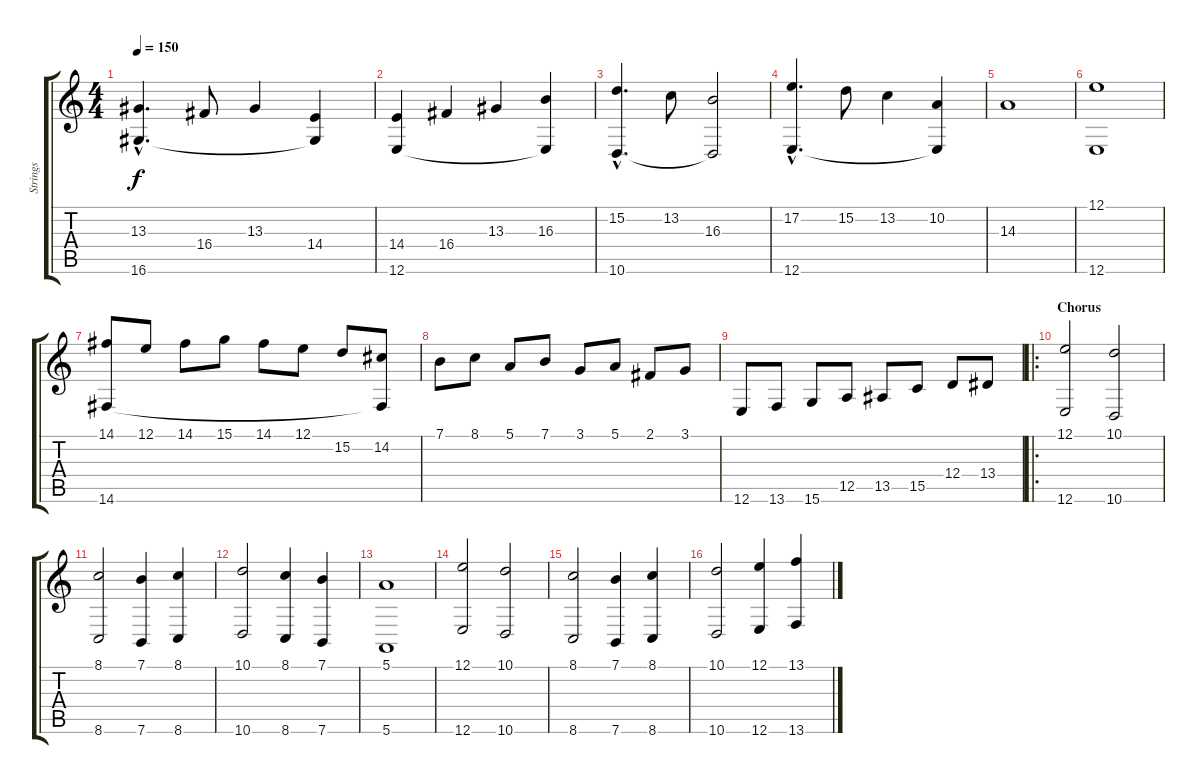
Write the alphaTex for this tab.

\track ("Strings" "Strings") {instrument stringensemble1}
\staff {score tabs}
\tuning (E4 B3 G3 D3 A2 E2) {hide}
\ts (4 4)
\tempo 150
\clef g2
\ks c
(13.3{hac} 16.6{hac}).4{d dy f} 16.4.8 13.3.4 (14.4 16.6{t}).4 |
(14.4 12.6).4 16.4.4 13.3.4 (16.3 12.6{t}).4 |
(15.2{hac} 10.6{hac}).4{d} 13.2.8 (16.3 10.6{t}).2 |
(17.2{hac} 12.6{hac}).4{d} 15.2.8 13.2.4 (10.2 12.6{t}).4 |
14.3.1 |
(12.1 12.6).1 |
(14.1 14.6).8 12.1.8 14.1.8 15.1.8 14.1.8 12.1.8 15.2.8 (14.2 14.6{t}).8 |
7.1.8 8.1.8 5.1.8 7.1.8 3.1.8 5.1.8 2.1.8 3.1.8 |
12.6.8 13.6.8 15.6.8 12.5.8 13.5.8 15.5.8 12.4.8 13.4.8 |
\ro
\section ("" "Chorus")
(12.1 12.6).2 (10.1 10.6).2 |
(8.1 8.6).2 (7.1 7.6).4 (8.1 8.6).4 |
(10.1 10.6).2 (8.1 8.6).4 (7.1 7.6).4 |
(5.1 5.6).1 |
(12.1 12.6).2 (10.1 10.6).2 |
(8.1 8.6).2 (7.1 7.6).4 (8.1 8.6).4 |
(10.1 10.6).2 (12.1 12.6).4 (13.1 13.6).4
